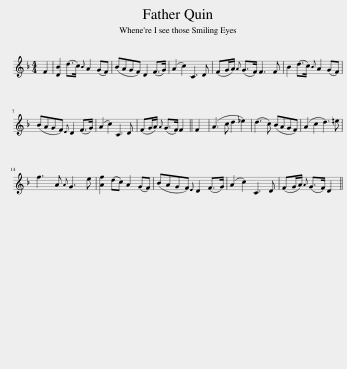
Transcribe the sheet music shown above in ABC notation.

X:1
L:1/8
M:4/4
I:linebreak $
K:F
V:1 treble
V:1
 F2 | [DB]2 (d>c){B} A2 (GF) | (BAGF) D2 (F>G) | (A2 c2) C3 D | (FG/A/){A} (G>F) F3 F | %5
 B2 (d>c){B} A2 (GF) |$ (BAGF){E} D2 (F>G) | (A2 c2) C3 D | (FG/A/){A} (G>F) F2 || F2 | %10
 (A3 c d2 _e2) | (d3 c) (BAGF) | (A2 c2 d3) =e |$ f3 A{A} G3 e | [Af]2 (dc) A2 (GF) | %15
 (BAGF){E} D2 (F>G) | (A2 c2) C3 D | (FG/A/){A} (G>F) D2 || %18
